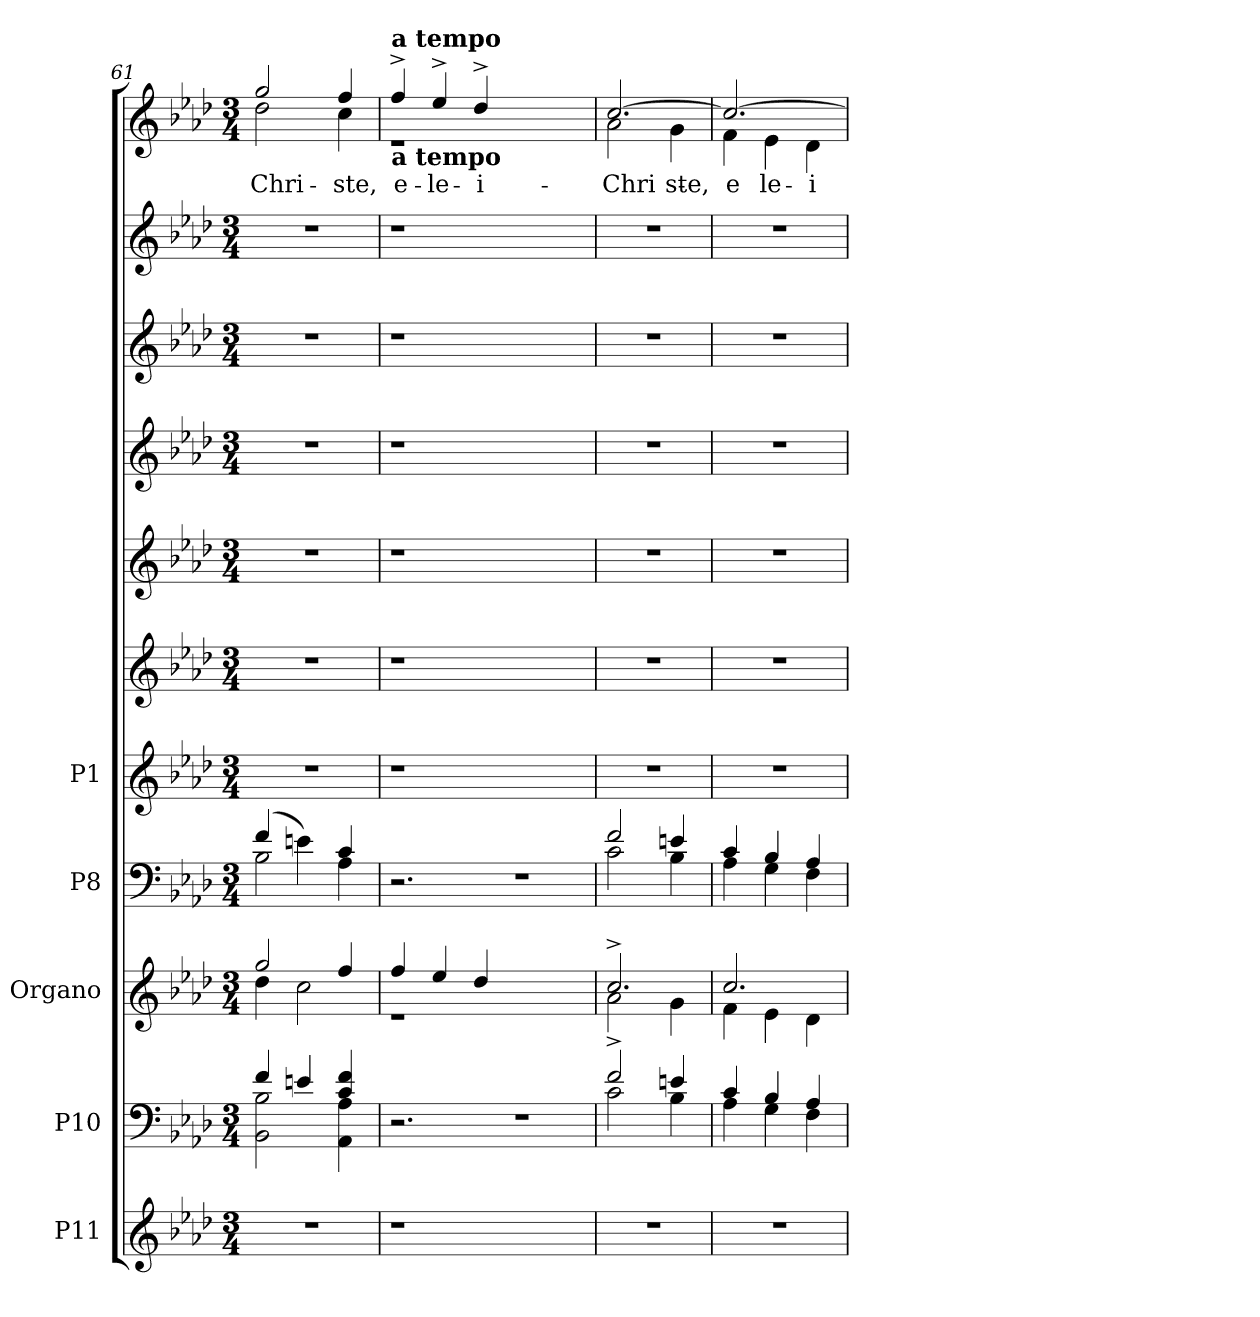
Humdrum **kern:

**kern	**kern	**kern	**kern	**kern	**kern	**kern	**kern	**kern	**kern	**kern	**text
*part5	*part4	*part3	*part2	*part1	*part1	*part1	*part1	*part1	*part1	*part1	*part1
*staff11	*staff10	*staff9	*staff8	*staff7	*staff6	*staff5	*staff4	*staff3	*staff2	*staff1	*staff1
*I"P11	*I"P10	*I"Organo	*I"P8	*I"P1	*	*	*	*	*	*	*
*clefG2	*clefF4	*clefG2	*clefF4	*clefG2	*clefG2	*clefG2	*clefG2	*clefG2	*clefG2	*clefG2	*
*k[b-e-a-d-]	*k[b-e-a-d-]	*k[b-e-a-d-]	*k[b-e-a-d-]	*k[b-e-a-d-]	*k[b-e-a-d-]	*k[b-e-a-d-]	*k[b-e-a-d-]	*k[b-e-a-d-]	*k[b-e-a-d-]	*k[b-e-a-d-]	*
*A-:	*A-:	*A-:	*A-:	*A-:	*A-:	*A-:	*A-:	*A-:	*A-:	*A-:	*
*M3/4	*M3/4	*M3/4	*M3/4	*M3/4	*M3/4	*M3/4	*M3/4	*M3/4	*M3/4	*M3/4	*
=61	=61	=61	=61	=61	=61	=61	=61	=61	=61	=61	=61
!LO:N:vis=1	!	!	!	!LO:N:vis=1	!LO:N:vis=1	!LO:N:vis=1	!LO:N:vis=1	!LO:N:vis=1	!LO:N:vis=1	!	!
*	*^	*^	*^	*	*	*	*	*	*	*	*
!	!	!	!	!	!	!	!	!	!	!	!	!	!	!LO:LY:a:color=#000000
*	*	*	*	*	*	*	*	*	*	*	*	*	*^	*
!	!	!	!	!	!	!	!	!	!	!	!	!	!	!	!LO:LY:b:color=#000000
2.r	4fi/	2BB-i\ 2B-i	2ggi/	4dd-i\	(4fi/	2B-i\	2.r	2.r	2.r	2.r	2.r	2.r	2ggi/	2dd-i\	Chri-
.	4eni/	.	.	2cci\	4eni\)	.	.	.	.	.	.	.	.	.	.
!	!	!	!	!	!	!	!	!	!	!	!	!	!	!	!LO:LY:a:color=#000000
!	!	!	!	!	!	!	!	!	!	!	!	!	!	!	!LO:LY:b:color=#000000
.	4ci/ 4fi	4AA-i\ 4A-i	4ffi/	.	4ci/	4A-i\	.	.	.	.	.	.	4ffi/	4cci\	-ste,
=62	=62	=62	=62	=62	=62	=62	=62	=62	=62	=62	=62	=62	=62	=62	=62
!LO:N:vis=1	!LO:N:vis=1	!	!	!LO:N:vis=1	!LO:N:vis=1	!	!LO:N:vis=1	!LO:N:vis=1	!LO:N:vis=1	!LO:N:vis=1	!LO:N:vis=1	!LO:N:vis=1	!	!	!
*	*v	*v	*	*	*v	*v	*	*	*	*	*	*	*	*	*
*	*^	*	*	*^	*	*	*	*	*	*	*	*	*
!	!	!	!	!	!	!	!	!	!	!	!	!	!LO:TX:b:B:t=a tempo	!	!
!	!	!	!	!	!	!	!	!	!	!	!	!	!LO:TX:a:B:t=a tempo	!	!
!	!	!	!	!	!	!	!	!	!	!	!	!	!	!LO:N:vis=1	!LO:LY:a:color=#000000
*	*v	*v	*	*	*v	*v	*	*	*	*	*	*	*	*	*
2.r	2.r	4ffi/	2.r	2.r	2.r	2.r	2.r	2.r	2.r	2.r	4ff^i/	2.r	e-
!	!	!	!	!	!	!	!	!	!	!	!	!	!LO:LY:a:color=#000000
.	.	4ee-i/	.	.	.	.	.	.	.	.	4ee-^i/	.	-le-
!	!	!	!	!	!	!	!	!	!	!	!	!	!LO:LY:a:color=#000000
.	.	4dd-i/	.	.	.	.	.	.	.	.	4dd-^i/	.	-i-
!	!LO:N:vis=1	!	!	!LO:N:vis=1	!	!	!	!	!	!	!	!	!
2.ryy	2.r	2.ryy	2.ryy	2.r	2.ryy	2.ryy	2.ryy	2.ryy	2.ryy	2.ryy	2.ryy	2.ryy	.
=63	=63	=63	=63	=63	=63	=63	=63	=63	=63	=63	=63	=63	=63
!LO:N:vis=1	!	!	!	!	!LO:N:vis=1	!LO:N:vis=1	!LO:N:vis=1	!LO:N:vis=1	!LO:N:vis=1	!LO:N:vis=1	!	!	!
*	*^	*	*	*^	*	*	*	*	*	*	*	*	*
!	!	!	!	!	!	!	!	!	!	!	!	!	!	!	!LO:LY:a:color=#000000
!	!	!	!	!	!	!	!	!	!	!	!	!	!	!	!LO:LY:b:color=#000000
2.r	2fi/	2ci\	2.cc^i/	2a-^i\	2fi/	2ci\	2.r	2.r	2.r	2.r	2.r	2.r	[2.cci/	2a-i\	Chri-
!	!	!	!	!	!	!	!	!	!	!	!	!	!	!	!LO:LY:b:color=#000000
.	4eni/	4B-i\	.	4gi\	4eni/	4B-i\	.	.	.	.	.	.	.	4gi\	-ste,
=64	=64	=64	=64	=64	=64	=64	=64	=64	=64	=64	=64	=64	=64	=64	=64
!LO:N:vis=1	!	!	!	!	!	!	!LO:N:vis=1	!LO:N:vis=1	!LO:N:vis=1	!LO:N:vis=1	!LO:N:vis=1	!LO:N:vis=1	!	!	!
!	!	!	!	!	!	!	!	!	!	!	!	!	!	!	!LO:LY:b:color=#000000
2.r	4ci/	4A-i\	2.cci/	4fi\	4ci/	4A-i\	2.r	2.r	2.r	2.r	2.r	2.r	2.cci/_	4fi\	e-
!	!	!	!	!	!	!	!	!	!	!	!	!	!	!	!LO:LY:b:color=#000000
.	4B-i/	4Gi\	.	4e-i\	4B-i/	4Gi\	.	.	.	.	.	.	.	4e-i\	-le-
!	!	!	!	!	!	!	!	!	!	!	!	!	!	!	!LO:LY:b:color=#000000
.	4A-i/	4Fi\	.	4d-i\	4A-i/	4Fi\	.	.	.	.	.	.	.	4d-i\	-i-
*	*v	*v	*	*	*v	*v	*	*	*	*	*	*	*v	*v	*
*	*	*v	*v	*	*	*	*	*	*	*	*	*
=	=	=	=	=	=	=	=	=	=	=	=
*-	*-	*-	*-	*-	*-	*-	*-	*-	*-	*-	*-
